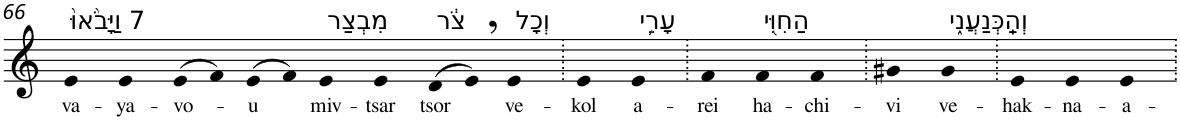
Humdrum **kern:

**kern	**text
*part1	*part1
*staff1	*staff1
*I"Piano	*
*I'Pno	*
!!LO:PB:g=z
*clefG2	*
*k[]	*
=66	=66
!LO:TX:a:t=7 וַיָּבֹ֙אוּ֙	!
!	!LO:LY:b
4e	va-
!	!LO:LY:b
4e	-ya-
!	!LO:LY:b
(>8e	-vo-
8f)	.
!	!LO:LY:b
(>8e	-u
8f)	.
!LO:TX:a:t=מִבְצַר	!
!	!LO:LY:b
4e	miv-
!	!LO:LY:b
4e	-tsar
!LO:TX:a:t=צֹ֔ר	!
!	!LO:LY:b
(>8d	tsor
8e,)	.
!LO:TX:a:t=וְכָל	!
!	!LO:LY:b
4e	ve-
=67.	=67.
!	!LO:LY:b
4e	-kol
!LO:TX:a:t=עָרֵ֥י	!
!	!LO:LY:b
4e	a-
=68.	=68.
!	!LO:LY:b
4f	-rei
!LO:TX:a:t=הַחִוִּ֖י	!
!	!LO:LY:b
4f	ha-
!	!LO:LY:b
4f	-chi-
=69.	=69.
!	!LO:LY:b
4g#X	-vi
!LO:TX:a:t=וְהַֽכְּנַעֲנִ֑י	!
!	!LO:LY:b
4g#	ve-
=70.	=70.
!	!LO:LY:b
4e	-hak-
!	!LO:LY:b
4e	-na-
!	!LO:LY:b
4e	-a-
=.	=.
*-	*-
